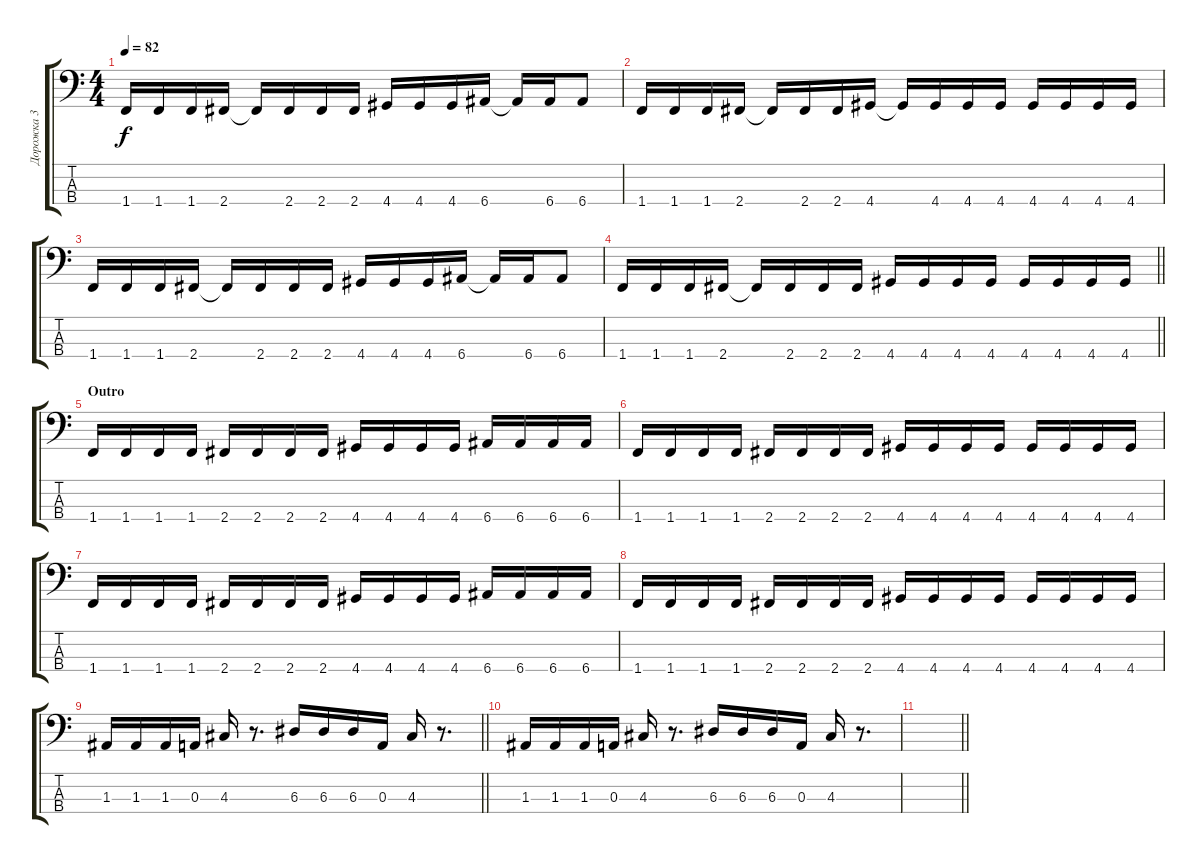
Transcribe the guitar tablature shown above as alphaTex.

\track ("Дорожка 3" "Дорожка 3") {instrument electricbassfinger}
\staff {score tabs}
\tuning (G2 D2 A1 E1) {hide}
\ts (4 4)
\tempo 82
\clef f4
\ks c
1.4.16{dy f} 1.4.16 1.4.16 2.4.16 2.4{t}.16 2.4.16 2.4.16 2.4.16 4.4.16 4.4.16 4.4.16 6.4.16 6.4{t}.16 6.4.16 6.4.8 |
1.4.16 1.4.16 1.4.16 2.4.16 2.4{t}.16 2.4.16 2.4.16 4.4.16 4.4{t}.16 4.4.16 4.4.16 4.4.16 4.4.16 4.4.16 4.4.16 4.4.16 |
1.4.16 1.4.16 1.4.16 2.4.16 2.4{t}.16 2.4.16 2.4.16 2.4.16 4.4.16 4.4.16 4.4.16 6.4.16 6.4{t}.16 6.4.16 6.4.8 |
\barLineRight lightlight
1.4.16 1.4.16 1.4.16 2.4.16 2.4{t}.16 2.4.16 2.4.16 2.4.16 4.4.16 4.4.16 4.4.16 4.4.16 4.4.16 4.4.16 4.4.16 4.4.16 |
\section ("" "Outro")
1.4.16 1.4.16 1.4.16 1.4.16 2.4.16 2.4.16 2.4.16 2.4.16 4.4.16 4.4.16 4.4.16 4.4.16 6.4.16 6.4.16 6.4.16 6.4.16 |
1.4.16 1.4.16 1.4.16 1.4.16 2.4.16 2.4.16 2.4.16 2.4.16 4.4.16 4.4.16 4.4.16 4.4.16 4.4.16 4.4.16 4.4.16 4.4.16 |
1.4.16 1.4.16 1.4.16 1.4.16 2.4.16 2.4.16 2.4.16 2.4.16 4.4.16 4.4.16 4.4.16 4.4.16 6.4.16 6.4.16 6.4.16 6.4.16 |
1.4.16 1.4.16 1.4.16 1.4.16 2.4.16 2.4.16 2.4.16 2.4.16 4.4.16 4.4.16 4.4.16 4.4.16 4.4.16 4.4.16 4.4.16 4.4.16 |
\barLineRight lightlight
1.3.16 1.3.16 1.3.16 0.3.16 4.3.16 r.8{d} 6.3.16 6.3.16 6.3.16 0.3.16 4.3.16 r.8{d} |
1.3.16 1.3.16 1.3.16 0.3.16 4.3.16 r.8{d} 6.3.16 6.3.16 6.3.16 0.3.16 4.3.16 r.8{d} |
\barLineRight lightlight
